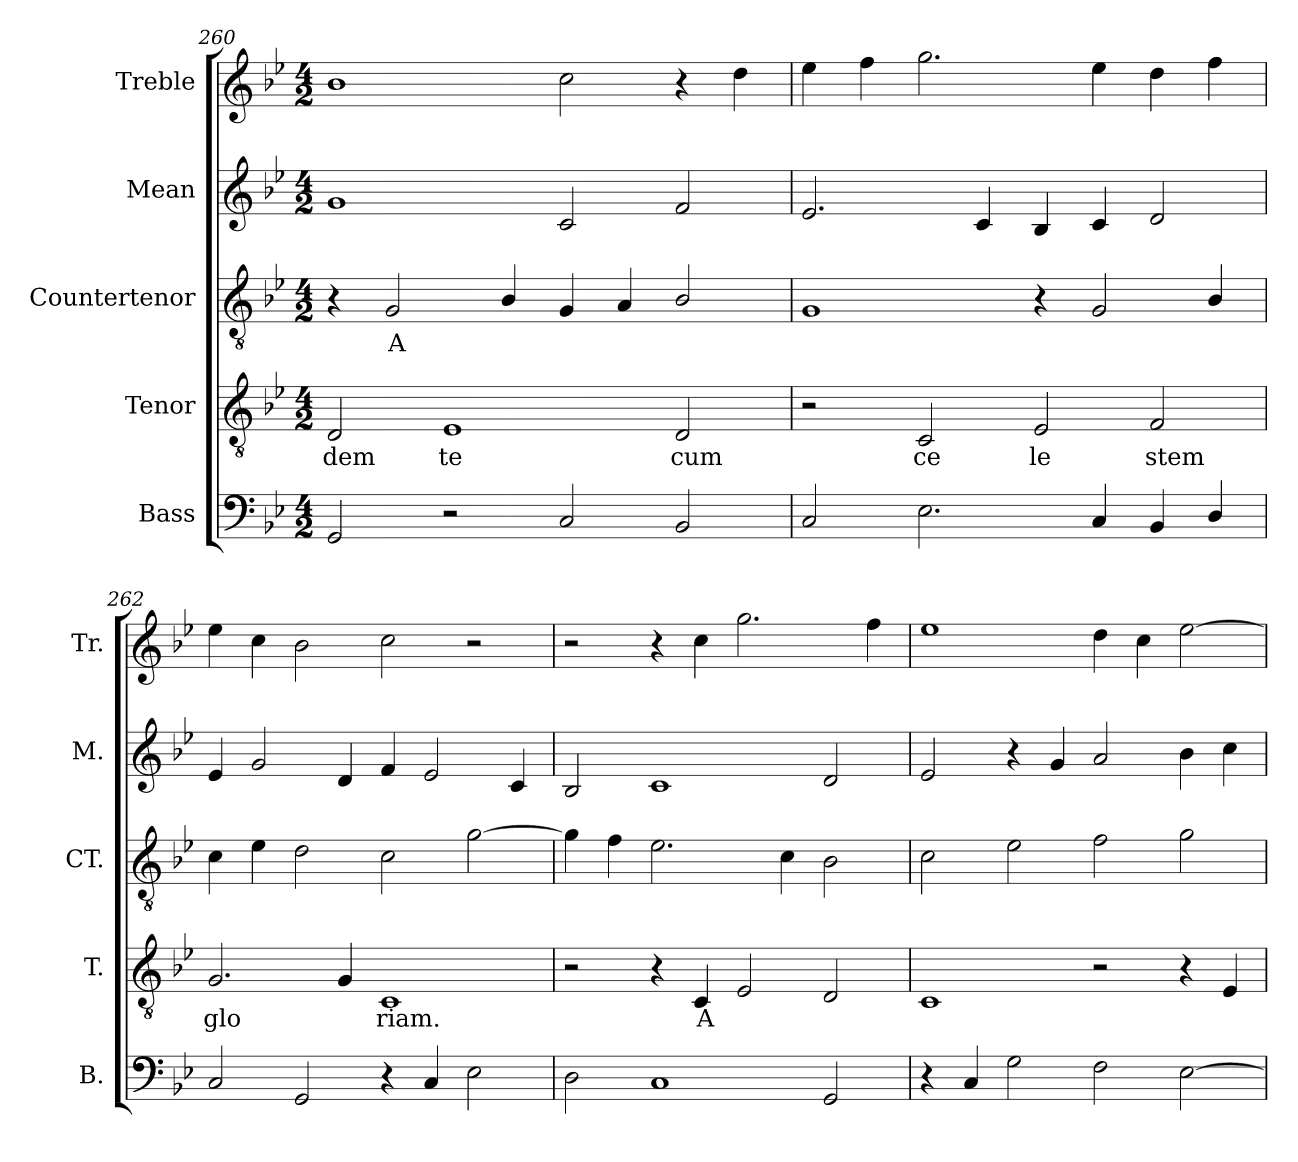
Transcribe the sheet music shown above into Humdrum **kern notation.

**kern	**kern	**text	**kern	**text	**kern	**kern
*part5	*part4	*part4	*part3	*part3	*part2	*part1
*staff5	*staff4	*staff4	*staff3	*staff3	*staff2	*staff1
*I"Bass	*I"Tenor	*	*I"Countertenor	*	*I"Mean	*I"Treble
*I'B.	*I'T.	*	*I'CT.	*	*I'M.	*I'Tr.
*clefF4	*clefGv2	*	*clefGv2	*	*clefG2	*clefG2
*	*ITrd7c12	*	*ITrd7c12	*	*	*
*k[b-e-]	*k[b-e-]	*	*k[b-e-]	*	*k[b-e-]	*k[b-e-]
*g:	*g:	*	*g:	*	*g:	*g:
*M4/2	*M4/2	*	*M4/2	*	*M4/2	*M4/2
=260	=260	=260	=260	=260	=260	=260
!	!	!LO:LY:b:color=#000000	!	!	!	!
2GGi/	2DDi/	dem	4r	.	1gi	1b-i
!	!	!	!	!LO:LY:b:color=#000000	!	!
.	.	.	2GGi/	A	.	.
!	!	!LO:LY:b:color=#000000	!	!	!	!
2r	1EE-i	te	.	.	.	.
.	.	.	4BB-i/	.	.	.
2Ci/	.	.	4GGi/	.	2ci/	2cci\
.	.	.	4AAi/	.	.	.
!	!	!LO:LY:b:color=#000000	!	!	!	!
2BB-i/	2DDi/	cum	2BB-i/	.	2fi/	4r
.	.	.	.	.	.	4ddi\
=261	=261	=261	=261	=261	=261	=261
2Ci/	2r	.	1GGi	.	2.e-i/	4ee-i\
.	.	.	.	.	.	4ffi\
!	!	!LO:LY:b:color=#000000	!	!	!	!
2.E-i\	2CCi/	ce	.	.	.	2.ggi\
.	.	.	.	.	4ci/	.
!	!	!LO:LY:b:color=#000000	!	!	!	!
.	2EE-i/	le	4r	.	4B-i/	.
4Ci/	.	.	2GGi/	.	4ci/	4ee-i\
!	!	!LO:LY:b:color=#000000	!	!	!	!
4BB-i/	2FFi/	stem	.	.	2di/	4ddi\
4Di/	.	.	4BB-i/	.	.	4ffi\
=262	=262	=262	=262	=262	=262	=262
!	!	!LO:LY:b:color=#000000	!	!	!	!
2Ci/	2.GGi/	glo	4Ci\	.	4e-i/	4ee-i\
.	.	.	4E-i\	.	2gi/	4cci\
2GGi/	.	.	2Di\	.	.	2b-i\
.	4GGi/	.	.	.	4di/	.
!	!	!LO:LY:b:color=#000000	!	!	!	!
4r	1CCi	riam.	2Ci\	.	4fi/	2cci\
4Ci/	.	.	.	.	2e-i/	.
2E-i\	.	.	[>2Gi\	.	.	2r
.	.	.	.	.	4ci/	.
=263	=263	=263	=263	=263	=263	=263
2Di\	2r	.	4Gi\]	.	2B-i/	2r
.	.	.	4Fi\	.	.	.
1Ci	4r	.	2.E-i\	.	1ci	4r
!	!	!LO:LY:b:color=#000000	!	!	!	!
.	4CCi/	A	.	.	.	4cci\
.	2EE-i/	.	.	.	.	2.ggi\
.	.	.	4Ci\	.	.	.
2GGi/	2DDi/	.	2BB-i\	.	2di/	.
.	.	.	.	.	.	4ffi\
!!LO:LB:g=z
=264	=264	=264	=264	=264	=264	=264
4r	1CCi	.	2Ci\	.	2e-i/	1ee-i
4Ci/	.	.	.	.	.	.
2Gi\	.	.	2E-i\	.	4r	.
.	.	.	.	.	4gi/	.
2Fi\	2r	.	2Fi\	.	2ai/	4ddi\
.	.	.	.	.	.	4cci\
[>2E-i\	4r	.	2Gi\	.	4b-i\	[>2ee-i\
.	4EE-i/	.	.	.	4cci\	.
=	=	=	=	=	=	=
*-	*-	*-	*-	*-	*-	*-
